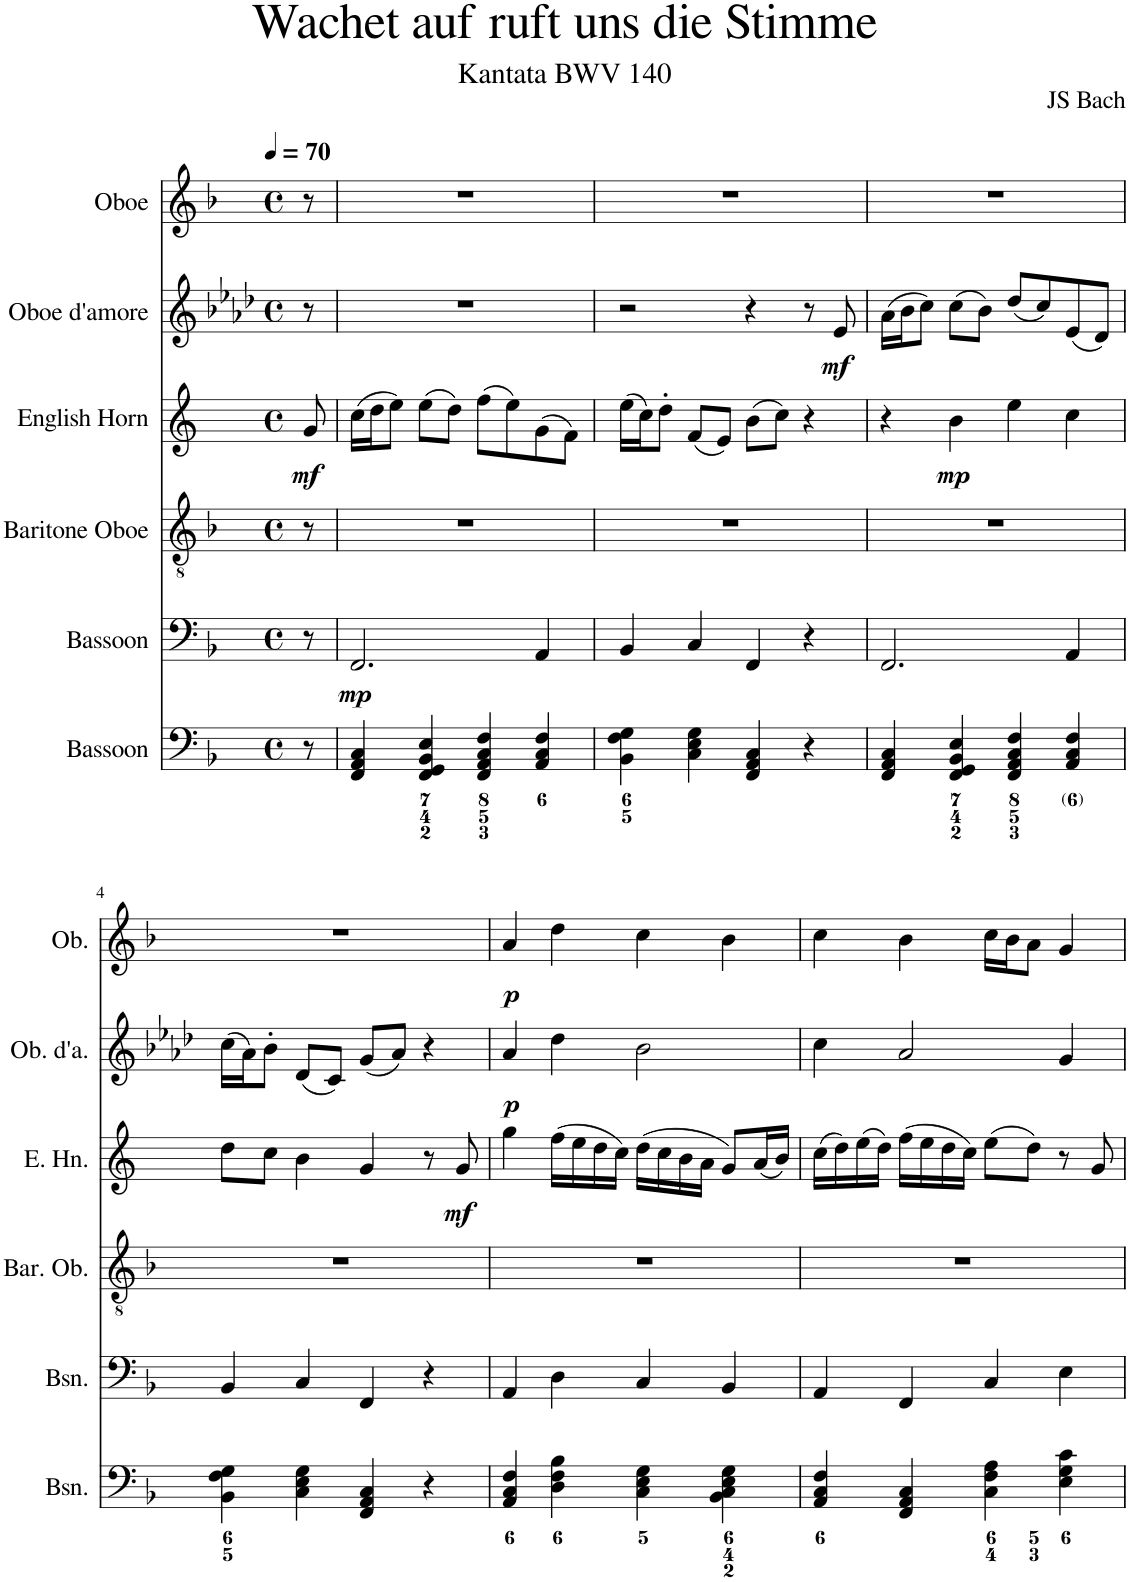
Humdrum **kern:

**kern	**kern	**dynam	**kern	**kern	**dynam	**kern	**dynam	**kern	**dynam
*part6	*part5	*part5	*part4	*part3	*part3	*part2	*part2	*part1	*part1
*staff6	*staff5	*staff5	*staff4	*staff3	*staff3	*staff2	*staff2	*staff1	*staff1
*I"Bassoon	*I"Bassoon	*	*I"Baritone Oboe	*I"English Horn	*	*I"Oboe d'amore	*	*I"Oboe	*
*I'Bsn.	*I'Bsn.	*	*I'Bar. Ob.	*I'E. Hn.	*	*I'Ob. d'a.	*	*I'Ob.	*
*clefF4	*clefF4	*	*clefGv2	*clefG2	*	*clefG2	*	*clefG2	*
*	*	*	*	*Trd4c7	*	*Trd2c3	*	*	*
*k[b-]	*k[b-]	*	*k[b-]	*k[]	*	*k[b-e-a-d-]	*	*k[b-]	*
*M4/4	*M4/4	*	*M4/4	*M4/4	*	*M4/4	*	*M4/4	*
*met(c)	*met(c)	*	*met(c)	*met(c)	*	*met(c)	*	*met(c)	*
*MM70	*MM70	*	*MM70	*MM70	*	*MM70	*	*MM70	*
=	=	=	=	=	=	=	=	=	=
!	!	!	!	!	!LO:DY:b	!	!	!	!
8r	8r	.	8r	8g/	mf	8r	.	8r	.
=1	=1	=1	=1	=1	=1	=1	=1	=1	=1
!	!	!LO:DY:b	!	!	!	!	!	!	!
4FF/ 4AA/ 4C/	2.FF/	mp	1r	(16cc\LL	.	1r	.	1r	.
.	.	.	.	16dd\J	.	.	.	.	.
.	.	.	.	8ee\J)	.	.	.	.	.
4FF/ 4GG/ 4BB-/ 4E/	.	.	.	(8ee\L	.	.	.	.	.
.	.	.	.	8dd\J)	.	.	.	.	.
4FF/ 4AA/ 4C/ 4F/	.	.	.	(8ff\L	.	.	.	.	.
.	.	.	.	8ee\)	.	.	.	.	.
4AA/ 4C/ 4F/	4AA/	.	.	(8g\	.	.	.	.	.
.	.	.	.	8f\J)	.	.	.	.	.
=2	=2	=2	=2	=2	=2	=2	=2	=2	=2
4BB-\ 4F\ 4G\	4BB-/	.	1r	(16ee\LL	.	2r	.	1r	.
.	.	.	.	16cc\J)	.	.	.	.	.
.	.	.	.	8dd'\J	.	.	.	.	.
4C\ 4E\ 4G\	4C/	.	.	(8f/L	.	.	.	.	.
.	.	.	.	8e/J)	.	.	.	.	.
4FF/ 4AA/ 4C/	4FF/	.	.	(8b\L	.	4r	.	.	.
.	.	.	.	8cc\J)	.	.	.	.	.
4r	4r	.	.	4r	.	8r	.	.	.
!	!	!	!	!	!	!	!LO:DY:b	!	!
.	.	.	.	.	.	8e-/	mf	.	.
=3	=3	=3	=3	=3	=3	=3	=3	=3	=3
4FF/ 4AA/ 4C/	2.FF/	.	1r	4r	.	(16a-\LL	.	1r	.
.	.	.	.	.	.	16b-\J	.	.	.
.	.	.	.	.	.	8cc\J)	.	.	.
!	!	!	!	!	!LO:DY:b	!	!	!	!
4FF/ 4GG/ 4BB-/ 4E/	.	.	.	4b\	mp	(8cc\L	.	.	.
.	.	.	.	.	.	8b-\J)	.	.	.
4FF/ 4AA/ 4C/ 4F/	.	.	.	4ee\	.	(8dd-/L	.	.	.
.	.	.	.	.	.	8cc/)	.	.	.
4AA/ 4C/ 4F/	4AA/	.	.	4cc\	.	(8e-/	.	.	.
.	.	.	.	.	.	8d-/J)	.	.	.
!!LO:LB:g=z
=4	=4	=4	=4	=4	=4	=4	=4	=4	=4
4BB-\ 4F\ 4G\	4BB-/	.	1r	8dd\L	.	(16cc\LL	.	1r	.
.	.	.	.	.	.	16a-\J)	.	.	.
.	.	.	.	8cc\J	.	8b-'\J	.	.	.
4C\ 4E\ 4G\	4C/	.	.	4b\	.	(8d-/L	.	.	.
.	.	.	.	.	.	8c/J)	.	.	.
4FF/ 4AA/ 4C/	4FF/	.	.	4g/	.	(8g/L	.	.	.
.	.	.	.	.	.	8a-/J)	.	.	.
4r	4r	.	.	8r	.	4r	.	.	.
!	!	!	!	!	!LO:DY:b	!	!	!	!
.	.	.	.	8g/	mf	.	.	.	.
=5	=5	=5	=5	=5	=5	=5	=5	=5	=5
!	!	!	!	!	!	!	!LO:DY:b	!	!LO:DY:b
4AA/ 4C/ 4F/	4AA/	.	1r	4gg\	.	4a-/	p	4a/	p
4D\ 4F\ 4B-\	4D\	.	.	(16ff\LL	.	4dd-\	.	4dd\	.
.	.	.	.	16ee\	.	.	.	.	.
.	.	.	.	16dd\	.	.	.	.	.
.	.	.	.	16cc\JJ)	.	.	.	.	.
4C\ 4E\ 4G\	4C/	.	.	(16dd\LL	.	2b-\	.	4cc\	.
.	.	.	.	16cc\	.	.	.	.	.
.	.	.	.	16b\	.	.	.	.	.
.	.	.	.	16a\JJ	.	.	.	.	.
4BB-\ 4C\ 4E\ 4G\	4BB-/	.	.	8g/L)	.	.	.	4b-\	.
.	.	.	.	(16a/L	.	.	.	.	.
.	.	.	.	16b/JJ)	.	.	.	.	.
=6	=6	=6	=6	=6	=6	=6	=6	=6	=6
4AA/ 4C/ 4F/	4AA/	.	1r	(16cc\LL	.	4cc\	.	4cc\	.
.	.	.	.	16dd\)	.	.	.	.	.
.	.	.	.	(16ee\	.	.	.	.	.
.	.	.	.	16dd\JJ)	.	.	.	.	.
4FF/ 4AA/ 4C/	4FF/	.	.	(16ff\LL	.	2a-/	.	4b-\	.
.	.	.	.	16ee\	.	.	.	.	.
.	.	.	.	16dd\	.	.	.	.	.
.	.	.	.	16cc\JJ)	.	.	.	.	.
4C\ 4F\ 4A\	4C/	.	.	(8ee\L	.	.	.	16cc\LL	.
.	.	.	.	.	.	.	.	16b-\J	.
.	.	.	.	8dd\J)	.	.	.	8a\J	.
4E\ 4G\ 4c\	4E\	.	.	8r	.	4g/	.	4g/	.
.	.	.	.	8g/	.	.	.	.	.
=	=	=	=	=	=	=	=	=	=
*-	*-	*-	*-	*-	*-	*-	*-	*-	*-
